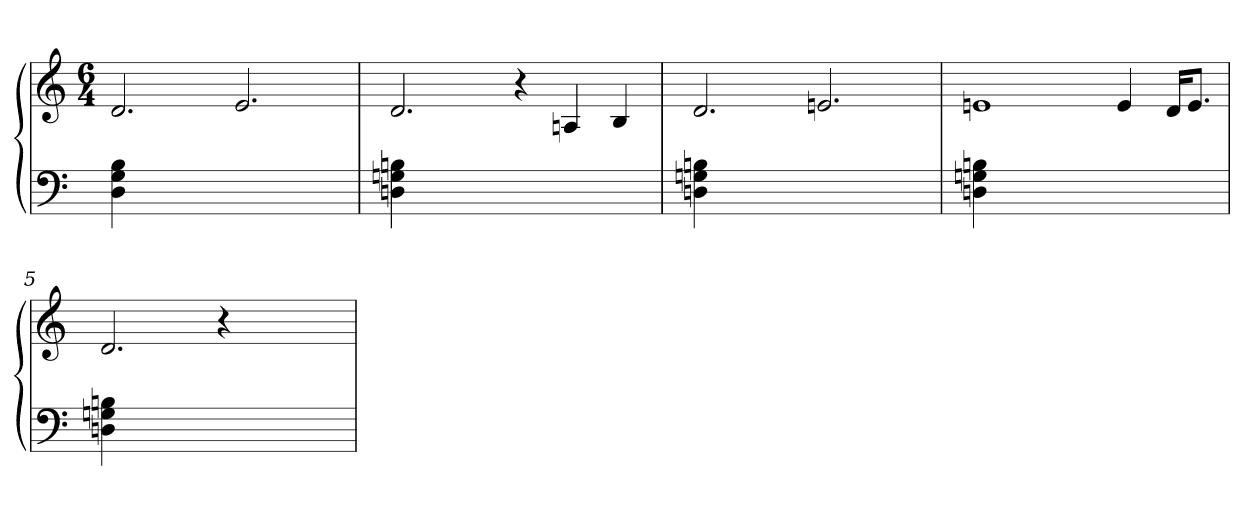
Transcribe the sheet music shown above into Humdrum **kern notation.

**kern	**kern
*part2	*part1
*staff2	*staff1
*	*M6/4
=1	=1
4G 4B 4D	2.d
1ryy	.
.	2.e
4ryy	.
=2	=2
4Gn 4Bn 4Dn	2.d
1ryy	.
.	4r
.	4An
4ryy	4B
=3	=3
4Gn 4Bn 4Dn	2.d
1ryy	.
.	2.en
4ryy	.
=4	=4
4Gn 4Bn 4Dn	1en
1ryy	.
.	4e
4ryy	16dKL
.	8.eJ
=5	=5
4Gn 4Bn 4Dn	2.d
1ryy	.
.	4r
.	2ryy
4ryy	.
=	=
*-	*-
